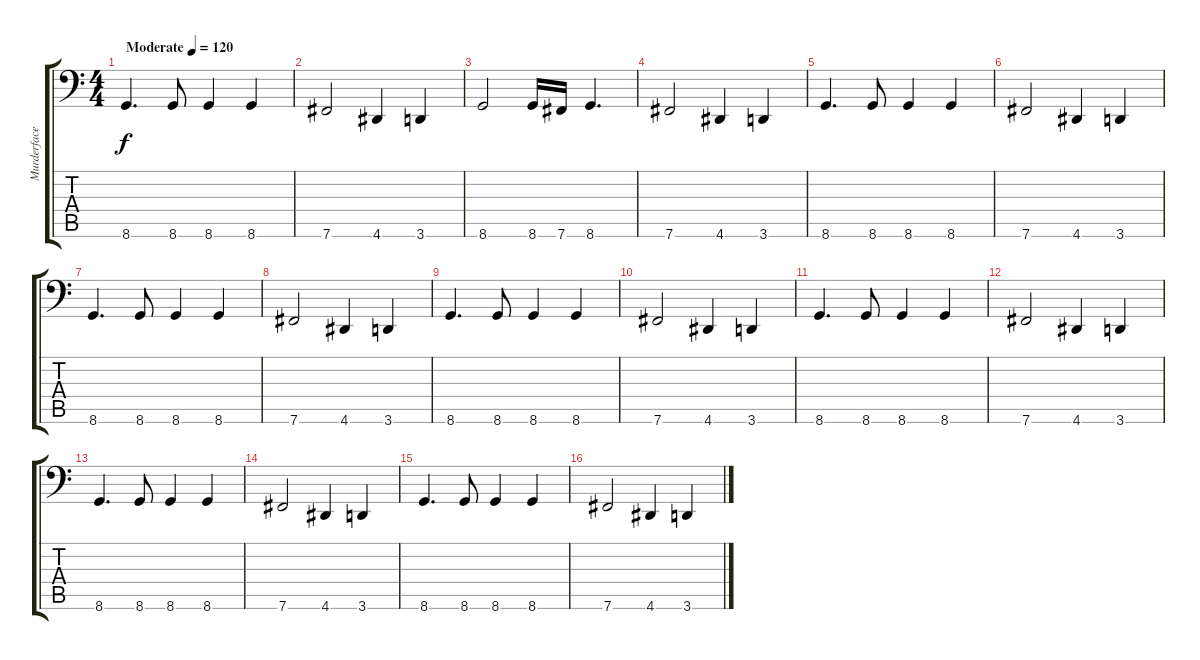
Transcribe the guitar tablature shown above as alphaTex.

\track ("Murderface" "Murderface") {instrument overdrivenguitar}
\staff {score tabs}
\tuning (C3 G2 D2 A1 E1 B0) {hide}
\ts (4 4)
\tempo (120 "Moderate")
\clef f4
\ks aminor
8.6.4{d dy f instrument overdrivenguitar} 8.6.8 8.6.4 8.6.4 |
7.6.2 4.6.4 3.6.4 |
8.6.2 8.6.16 7.6.16 8.6.4{d} |
7.6.2 4.6.4 3.6.4 |
8.6.4{d} 8.6.8 8.6.4 8.6.4 |
7.6.2 4.6.4 3.6.4 |
8.6.4{d} 8.6.8 8.6.4 8.6.4 |
7.6.2 4.6.4 3.6.4 |
8.6.4{d} 8.6.8 8.6.4 8.6.4 |
7.6.2 4.6.4 3.6.4 |
8.6.4{d} 8.6.8 8.6.4 8.6.4 |
7.6.2 4.6.4 3.6.4 |
8.6.4{d} 8.6.8 8.6.4 8.6.4 |
7.6.2 4.6.4 3.6.4 |
8.6.4{d} 8.6.8 8.6.4 8.6.4 |
7.6.2 4.6.4 3.6.4
